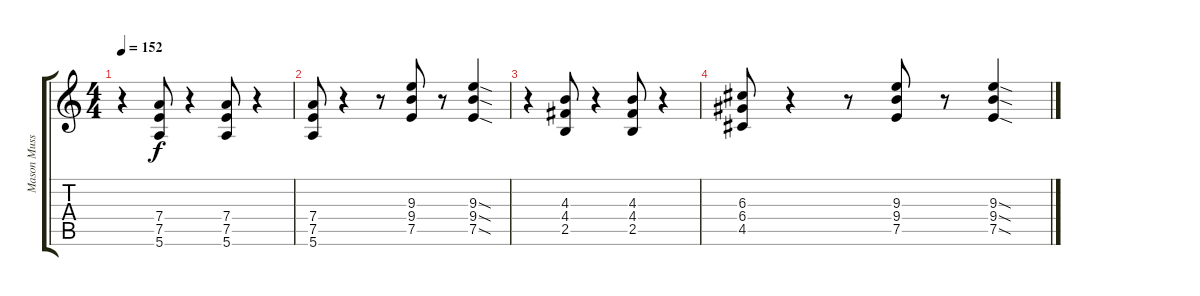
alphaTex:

\track ("Mason Musso/Trace Cyrus" "Mason Muss") {instrument overdrivenguitar}
\staff {score tabs}
\tuning (E4 B3 G3 D3 A2 E2) {hide}
\ts (4 4)
\tempo 152
\clef g2
\ks c
r.4{dy f} (7.4 7.5 5.6).8 r.4 (7.4 7.5 5.6).8 r.4 |
(7.4 7.5 5.6).8 r.4 r.8 (9.3 9.4 7.5).8 r.8 (9.3{sod} 9.4{sod} 7.5{sod}).4 |
r.4 (4.3 4.4 2.5).8 r.4 (4.3 4.4 2.5).8 r.4 |
(6.3 6.4 4.5).8 r.4 r.8 (9.3 9.4 7.5).8 r.8 (9.3{sod} 9.4{sod} 7.5{sod}).4
